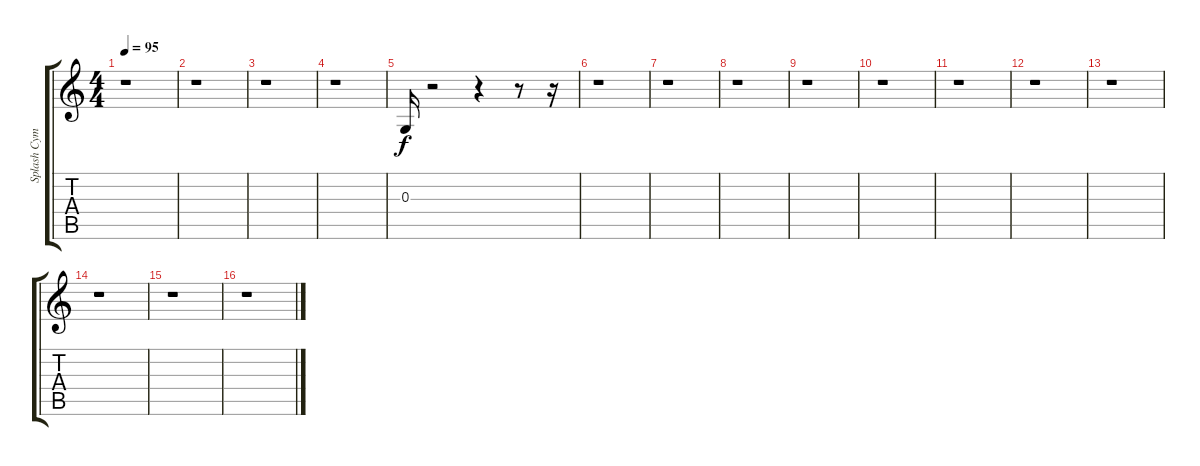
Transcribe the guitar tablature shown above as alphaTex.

\track ("Splash Cymbal" "Splash Cym") {instrument applause}
\staff {score tabs}
\tuning (E4 B3 G3 D3 A2 E2) {hide}
\ts (4 4)
\tempo 95
\clef g2
\ks c
r.1{dy f} |
r.1 |
r.1 |
r.1 |
0.3.16 r.2 r.4 r.8 r.16 |
r.1 |
r.1 |
r.1 |
r.1 |
r.1 |
r.1 |
r.1 |
r.1 |
r.1 |
r.1 |
r.1
